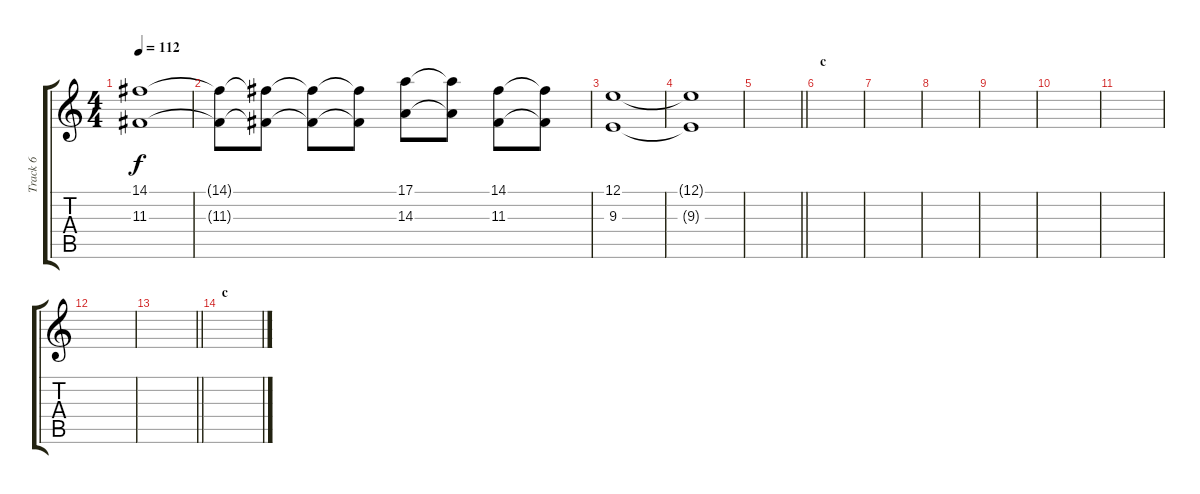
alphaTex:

\track ("Track 6" "Track 6") {instrument synthstrings1}
\staff {score tabs}
\tuning (E4 B3 G3 D3 A2 E2) {hide}
\ts (4 4)
\tempo 112
\clef g2
\ks c
(14.1 11.3).1{dy f} |
(14.1{t} 11.3{t}).8 (14.1{t} 11.3{t}).8 (14.1{t} 11.3{t}).8 (14.1{t} 11.3{t}).8 (17.1 14.3).8 (17.1{t} 14.3{t}).8 (14.1 11.3).8 (14.1{t} 11.3{t}).8 |
(12.1 9.3).1 |
(12.1{t} 9.3{t}).1 |
\barLineRight lightlight
|
\section ("" "c")
|
|
|
|
|
|
|
\barLineRight lightlight
|
\section ("" "c")
